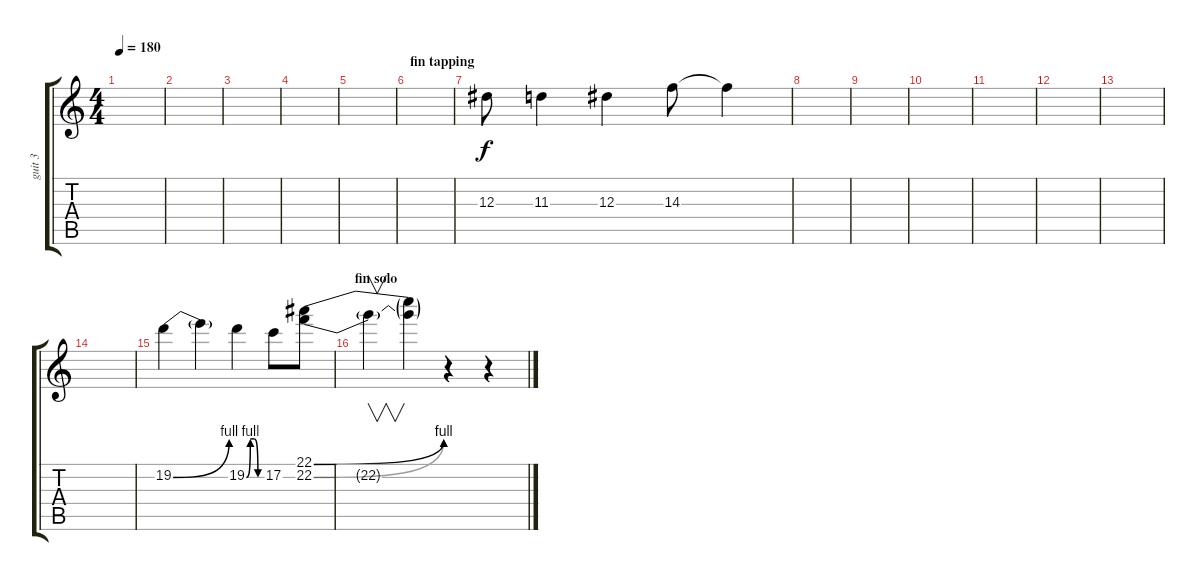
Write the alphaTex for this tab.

\track ("guit 3" "guit 3") {instrument distortionguitar}
\staff {score tabs}
\tuning (C4 G3 Eb3 Bb2 F2 C2) {hide}
\ts (4 4)
\tempo 180
\clef g2
\ks c
|
|
|
|
|
\section ("" "fin tapping")
|
12.3.8 11.3.4 12.3.4 14.3.8 14.3{t}.4 |
|
|
|
|
|
|
|
19.2{be (bend 0 0 60 4)}.4 19.2{t}.4 19.2{be (custom 0 0 15 4 30 4 45 0 60 0)}.4 17.2.8 (22.1{be (bend 0 0 60 4)} 22.2{be (bend 0 0 60 4)}).8 |
\section ("" "fin solo")
22.2{t}.4{v} (22.1{t} 22.2{t}).4 r.4 r.4
